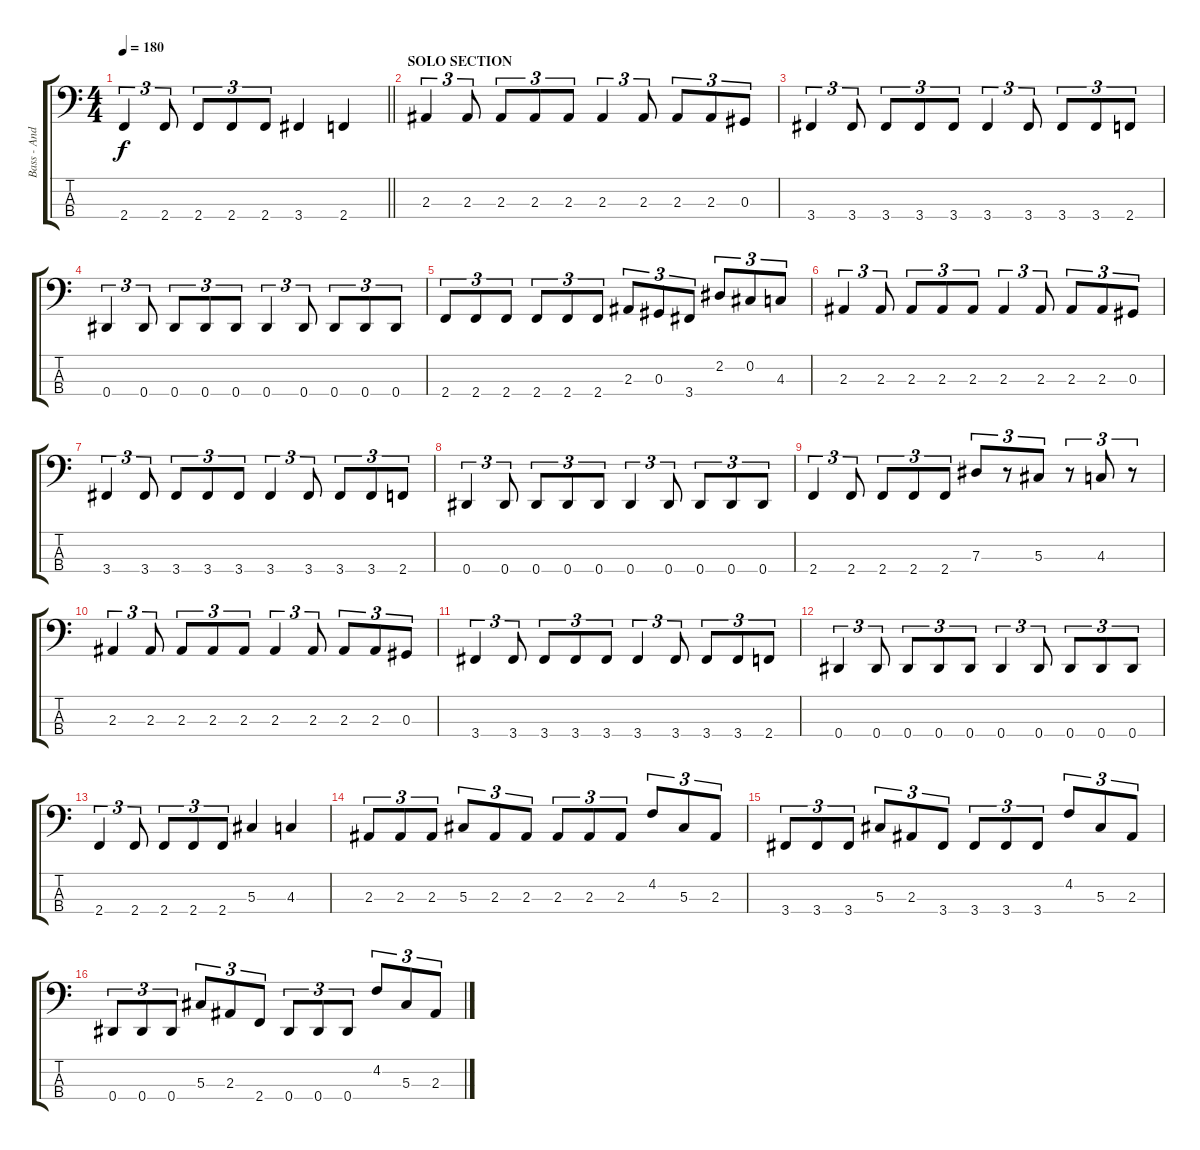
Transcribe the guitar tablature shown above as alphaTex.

\track ("Bass - Andre Hartoonian" "Bass - And") {instrument slapbass2}
\staff {score tabs}
\tuning (Gb2 Db2 Ab1 Eb1) {hide}
\ts (4 4)
\tempo 180
\clef f4
\barLineRight lightlight
\ks c
2.4.4{tu (3 2) dy f} 2.4.8{tu (3 2)} 2.4.8{tu (3 2)} 2.4.8{tu (3 2)} 2.4.8{tu (3 2)} 3.4.4 2.4.4 |
\section ("" "SOLO SECTION")
2.3.4{tu (3 2)} 2.3.8{tu (3 2)} 2.3.8{tu (3 2)} 2.3.8{tu (3 2)} 2.3.8{tu (3 2)} 2.3.4{tu (3 2)} 2.3.8{tu (3 2)} 2.3.8{tu (3 2)} 2.3.8{tu (3 2)} 0.3.8{tu (3 2)} |
3.4.4{tu (3 2)} 3.4.8{tu (3 2)} 3.4.8{tu (3 2)} 3.4.8{tu (3 2)} 3.4.8{tu (3 2)} 3.4.4{tu (3 2)} 3.4.8{tu (3 2)} 3.4.8{tu (3 2)} 3.4.8{tu (3 2)} 2.4.8{tu (3 2)} |
0.4.4{tu (3 2)} 0.4.8{tu (3 2)} 0.4.8{tu (3 2)} 0.4.8{tu (3 2)} 0.4.8{tu (3 2)} 0.4.4{tu (3 2)} 0.4.8{tu (3 2)} 0.4.8{tu (3 2)} 0.4.8{tu (3 2)} 0.4.8{tu (3 2)} |
2.4.8{tu (3 2)} 2.4.8{tu (3 2)} 2.4.8{tu (3 2)} 2.4.8{tu (3 2)} 2.4.8{tu (3 2)} 2.4.8{tu (3 2)} 2.3.8{tu (3 2)} 0.3.8{tu (3 2)} 3.4.8{tu (3 2)} 2.2.8{tu (3 2)} 0.2.8{tu (3 2)} 4.3.8{tu (3 2)} |
2.3.4{tu (3 2)} 2.3.8{tu (3 2)} 2.3.8{tu (3 2)} 2.3.8{tu (3 2)} 2.3.8{tu (3 2)} 2.3.4{tu (3 2)} 2.3.8{tu (3 2)} 2.3.8{tu (3 2)} 2.3.8{tu (3 2)} 0.3.8{tu (3 2)} |
3.4.4{tu (3 2)} 3.4.8{tu (3 2)} 3.4.8{tu (3 2)} 3.4.8{tu (3 2)} 3.4.8{tu (3 2)} 3.4.4{tu (3 2)} 3.4.8{tu (3 2)} 3.4.8{tu (3 2)} 3.4.8{tu (3 2)} 2.4.8{tu (3 2)} |
0.4.4{tu (3 2)} 0.4.8{tu (3 2)} 0.4.8{tu (3 2)} 0.4.8{tu (3 2)} 0.4.8{tu (3 2)} 0.4.4{tu (3 2)} 0.4.8{tu (3 2)} 0.4.8{tu (3 2)} 0.4.8{tu (3 2)} 0.4.8{tu (3 2)} |
2.4.4{tu (3 2)} 2.4.8{tu (3 2)} 2.4.8{tu (3 2)} 2.4.8{tu (3 2)} 2.4.8{tu (3 2)} 7.3.8{tu (3 2)} r.8{tu (3 2)} 5.3.8{tu (3 2)} r.8{tu (3 2)} 4.3.8{tu (3 2)} r.8{tu (3 2)} |
2.3.4{tu (3 2)} 2.3.8{tu (3 2)} 2.3.8{tu (3 2)} 2.3.8{tu (3 2)} 2.3.8{tu (3 2)} 2.3.4{tu (3 2)} 2.3.8{tu (3 2)} 2.3.8{tu (3 2)} 2.3.8{tu (3 2)} 0.3.8{tu (3 2)} |
3.4.4{tu (3 2)} 3.4.8{tu (3 2)} 3.4.8{tu (3 2)} 3.4.8{tu (3 2)} 3.4.8{tu (3 2)} 3.4.4{tu (3 2)} 3.4.8{tu (3 2)} 3.4.8{tu (3 2)} 3.4.8{tu (3 2)} 2.4.8{tu (3 2)} |
0.4.4{tu (3 2)} 0.4.8{tu (3 2)} 0.4.8{tu (3 2)} 0.4.8{tu (3 2)} 0.4.8{tu (3 2)} 0.4.4{tu (3 2)} 0.4.8{tu (3 2)} 0.4.8{tu (3 2)} 0.4.8{tu (3 2)} 0.4.8{tu (3 2)} |
2.4.4{tu (3 2)} 2.4.8{tu (3 2)} 2.4.8{tu (3 2)} 2.4.8{tu (3 2)} 2.4.8{tu (3 2)} 5.3.4 4.3.4 |
2.3.8{tu (3 2)} 2.3.8{tu (3 2)} 2.3.8{tu (3 2)} 5.3.8{tu (3 2)} 2.3.8{tu (3 2)} 2.3.8{tu (3 2)} 2.3.8{tu (3 2)} 2.3.8{tu (3 2)} 2.3.8{tu (3 2)} 4.2.8{tu (3 2)} 5.3.8{tu (3 2)} 2.3.8{tu (3 2)} |
3.4.8{tu (3 2)} 3.4.8{tu (3 2)} 3.4.8{tu (3 2)} 5.3.8{tu (3 2)} 2.3.8{tu (3 2)} 3.4.8{tu (3 2)} 3.4.8{tu (3 2)} 3.4.8{tu (3 2)} 3.4.8{tu (3 2)} 4.2.8{tu (3 2)} 5.3.8{tu (3 2)} 2.3.8{tu (3 2)} |
0.4.8{tu (3 2)} 0.4.8{tu (3 2)} 0.4.8{tu (3 2)} 5.3.8{tu (3 2)} 2.3.8{tu (3 2)} 2.4.8{tu (3 2)} 0.4.8{tu (3 2)} 0.4.8{tu (3 2)} 0.4.8{tu (3 2)} 4.2.8{tu (3 2)} 5.3.8{tu (3 2)} 2.3.8{tu (3 2)}
